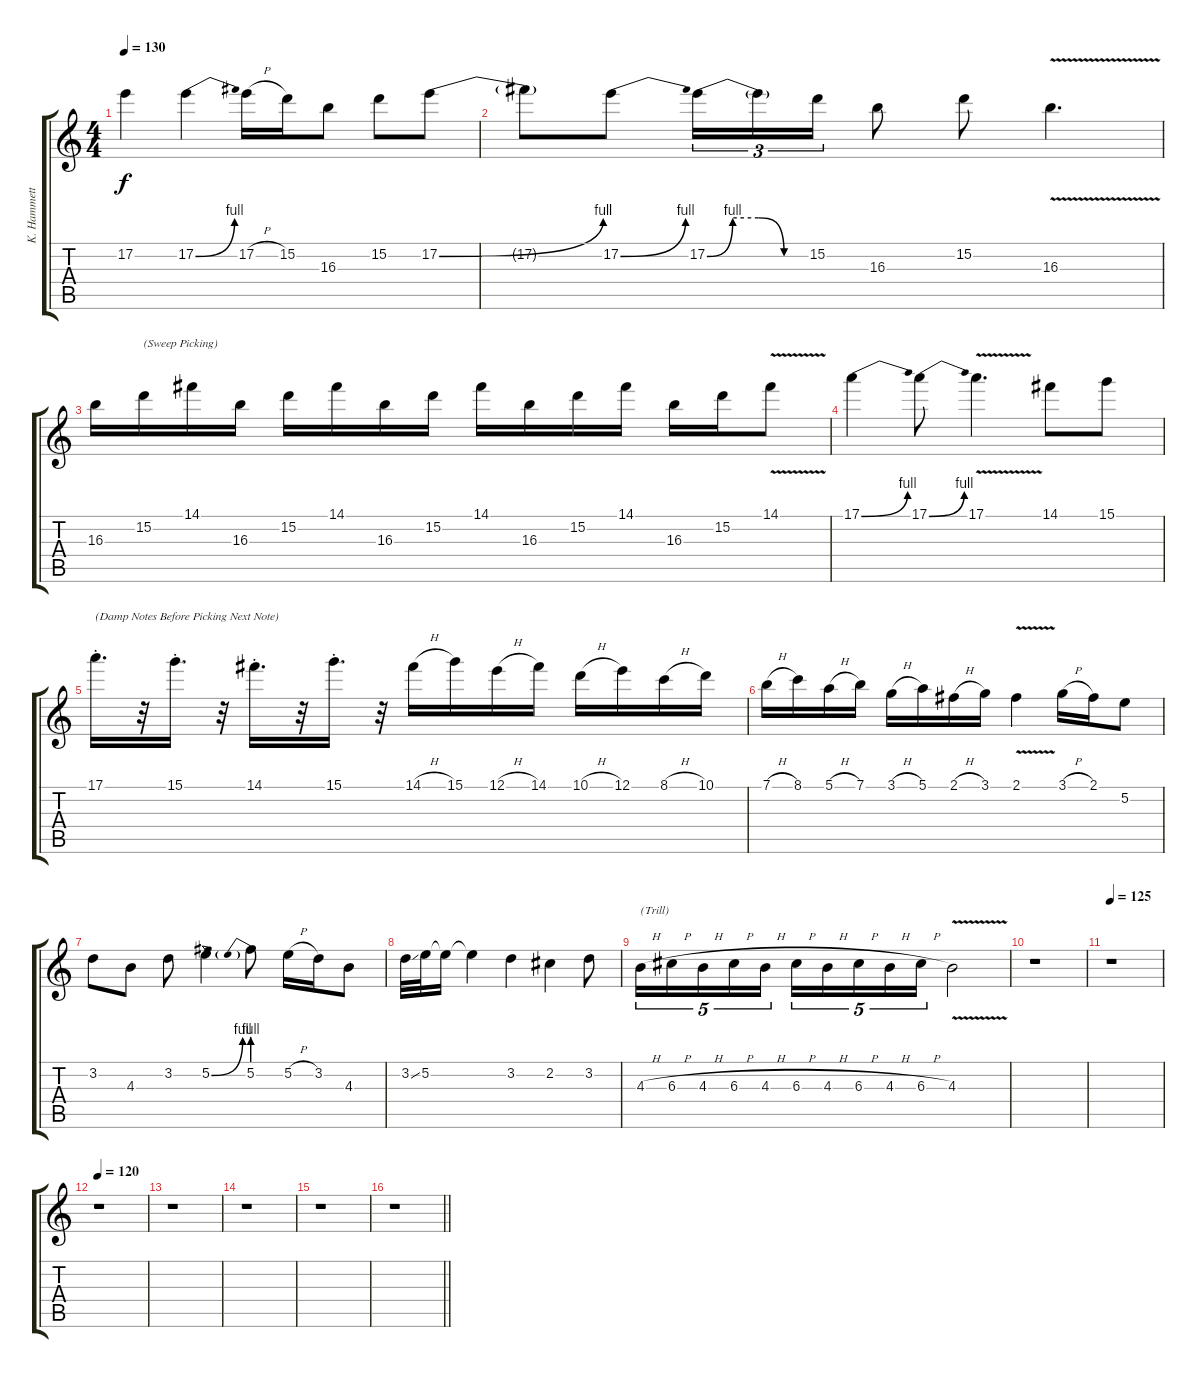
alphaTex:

\track ("K. Hammett (Lead)" "K. Hammett") {instrument distortionguitar}
\staff {score tabs}
\tuning (E4 B3 G3 D3 A2 E2) {hide}
\ts (4 4)
\tempo 130
\clef g2
\ks c
17.2{t}.4{dy f} 17.2{be (bend 0 0 60 4)}.4 17.2{h}.16 15.2.16 16.3.8 15.2.8 17.2{be (bend 0 0 60 4)}.8 |
17.2{t}.8 17.2{be (bend 0 0 60 4)}.8 17.2{be (custom 0 0 15 4 30 4 45 0 60 0)}.16{tu (3 2)} 17.2{t}.16{tu (3 2)} 15.2.16{tu (3 2)} 16.3.8 15.2.8 16.3{v}.4{d} |
16.3.16 15.2.16{txt "(Sweep Picking)"} 14.1.16 16.3.16 15.2.16 14.1.16 16.3.16 15.2.16 14.1.16 16.3.16 15.2.16 14.1.16 16.3.16 15.2.16 14.1{v}.8 |
17.1{be (bend 0 0 60 4)}.4 17.1{be (bend 0 0 60 4)}.8 17.1{v}.4{d} 14.1.8 15.1.8 |
17.1{st}.16{d txt "(Damp Notes Before Picking Next Note)"} r.32 15.1{st}.16{d} r.32 14.1{st}.16{d} r.32 15.1{st}.16{d} r.32 14.1{h}.16 15.1.16 12.1{h}.16 14.1.16 10.1{h}.16 12.1.16 8.1{h}.16 10.1.16 |
7.1{h}.16 8.1.16 5.1{h}.16 7.1.16 3.1{h}.16 5.1.16 2.1{h}.16 3.1.16 2.1{v}.4 3.1{h}.16 2.1.16 5.2.8 |
3.2.8 4.3.8 3.2.8 5.2{be (bend 0 0 60 4)}.4 5.2{be (prebend 0 4 60 4)}.8 5.2{h}.16 3.2.16 4.3.8 |
3.2{ss}.32 5.2.32 5.2{t}.16 5.2{t}.4 3.2.4 2.2.4 3.2.8 |
4.3{h}.16{tu (5 4) txt "(Trill)"} 6.3{h}.16{tu (5 4)} 4.3{h}.16{tu (5 4)} 6.3{h}.16{tu (5 4)} 4.3{h}.16{tu (5 4)} 6.3{h}.16{tu (5 4)} 4.3{h}.16{tu (5 4)} 6.3{h}.16{tu (5 4)} 4.3{h}.16{tu (5 4)} 6.3{h}.16{tu (5 4)} 4.3{v}.2 |
r.1 |
\tempo 125
r.1 |
\tempo 120
r.1 |
r.1 |
r.1 |
r.1 |
\barLineRight lightlight
r.1
